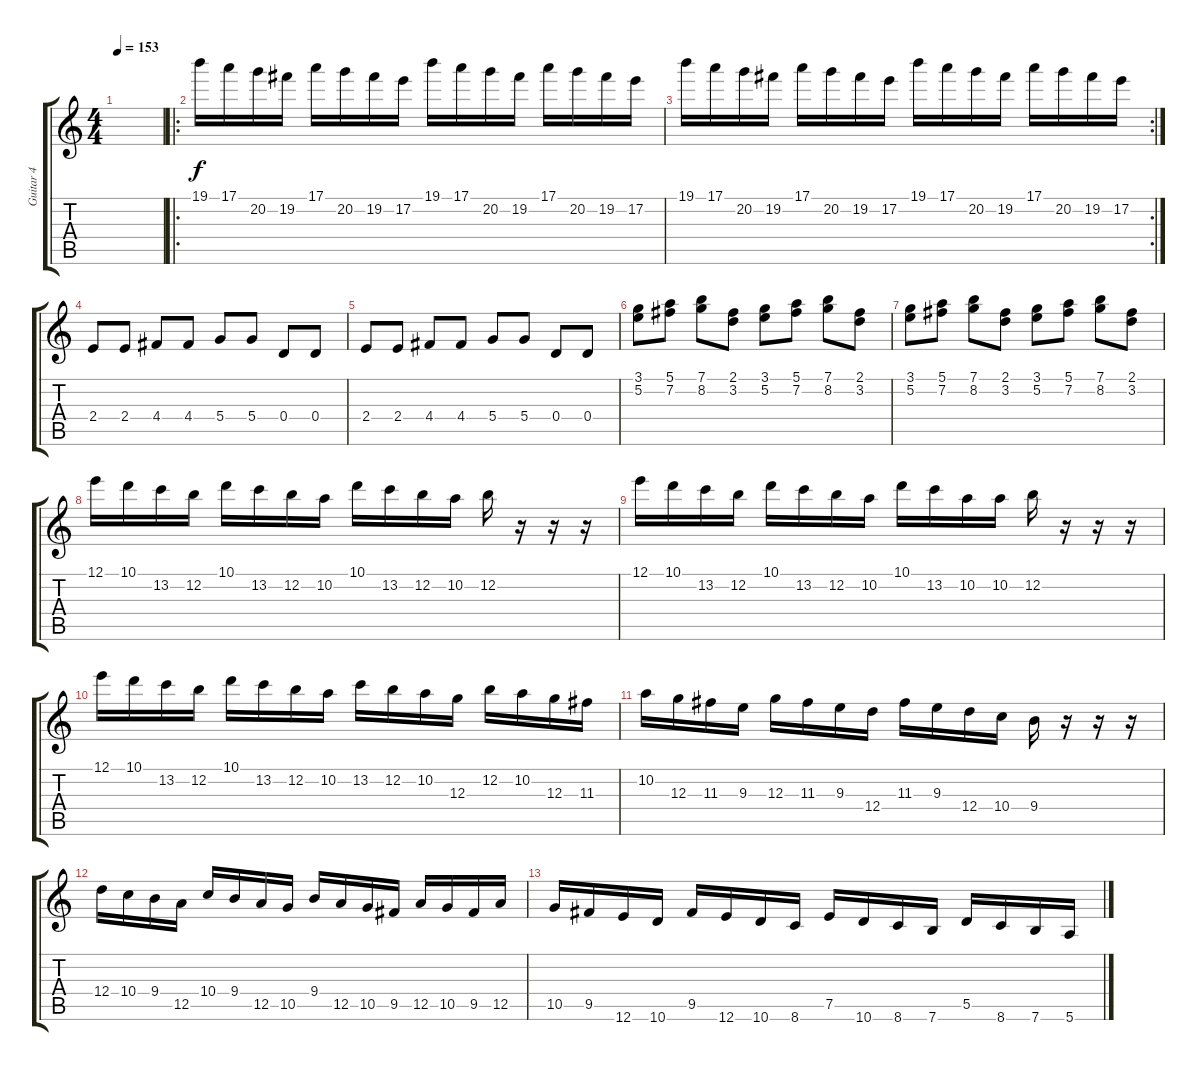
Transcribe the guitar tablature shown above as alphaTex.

\track ("Guitar 4" "Guitar 4") {instrument overdrivenguitar}
\staff {score tabs}
\tuning (E4 B3 G3 D3 A2 E2) {hide}
\ts (4 4)
\tempo 153
\clef g2
\ks c
|
\ro
19.1.16 17.1.16 20.2.16 19.2.16 17.1.16 20.2.16 19.2.16 17.2.16 19.1.16 17.1.16 20.2.16 19.2.16 17.1.16 20.2.16 19.2.16 17.2.16 |
\rc 2
19.1.16 17.1.16 20.2.16 19.2.16 17.1.16 20.2.16 19.2.16 17.2.16 19.1.16 17.1.16 20.2.16 19.2.16 17.1.16 20.2.16 19.2.16 17.2.16 |
2.4.8 2.4.8 4.4.8 4.4.8 5.4.8 5.4.8 0.4.8 0.4.8 |
2.4.8 2.4.8 4.4.8 4.4.8 5.4.8 5.4.8 0.4.8 0.4.8 |
(3.1 5.2).8 (5.1 7.2).8 (7.1 8.2).8 (2.1 3.2).8 (3.1 5.2).8 (5.1 7.2).8 (7.1 8.2).8 (2.1 3.2).8 |
(3.1 5.2).8 (5.1 7.2).8 (7.1 8.2).8 (2.1 3.2).8 (3.1 5.2).8 (5.1 7.2).8 (7.1 8.2).8 (2.1 3.2).8 |
12.1.16 10.1.16 13.2.16 12.2.16 10.1.16 13.2.16 12.2.16 10.2.16 10.1.16 13.2.16 12.2.16 10.2.16 12.2.16 r.16 r.16 r.16 |
12.1.16 10.1.16 13.2.16 12.2.16 10.1.16 13.2.16 12.2.16 10.2.16 10.1.16 13.2.16 10.2.16 10.2.16 12.2.16 r.16 r.16 r.16 |
12.1.16 10.1.16 13.2.16 12.2.16 10.1.16 13.2.16 12.2.16 10.2.16 13.2.16 12.2.16 10.2.16 12.3.16 12.2.16 10.2.16 12.3.16 11.3.16 |
10.2.16 12.3.16 11.3.16 9.3.16 12.3.16 11.3.16 9.3.16 12.4.16 11.3.16 9.3.16 12.4.16 10.4.16 9.4.16 r.16 r.16 r.16 |
12.4.16 10.4.16 9.4.16 12.5.16 10.4.16 9.4.16 12.5.16 10.5.16 9.4.16 12.5.16 10.5.16 9.5.16 12.5.16 10.5.16 9.5.16 12.5.16 |
10.5.16 9.5.16 12.6.16 10.6.16 9.5.16 12.6.16 10.6.16 8.6.16 7.5.16 10.6.16 8.6.16 7.6.16 5.5.16 8.6.16 7.6.16 5.6.16
